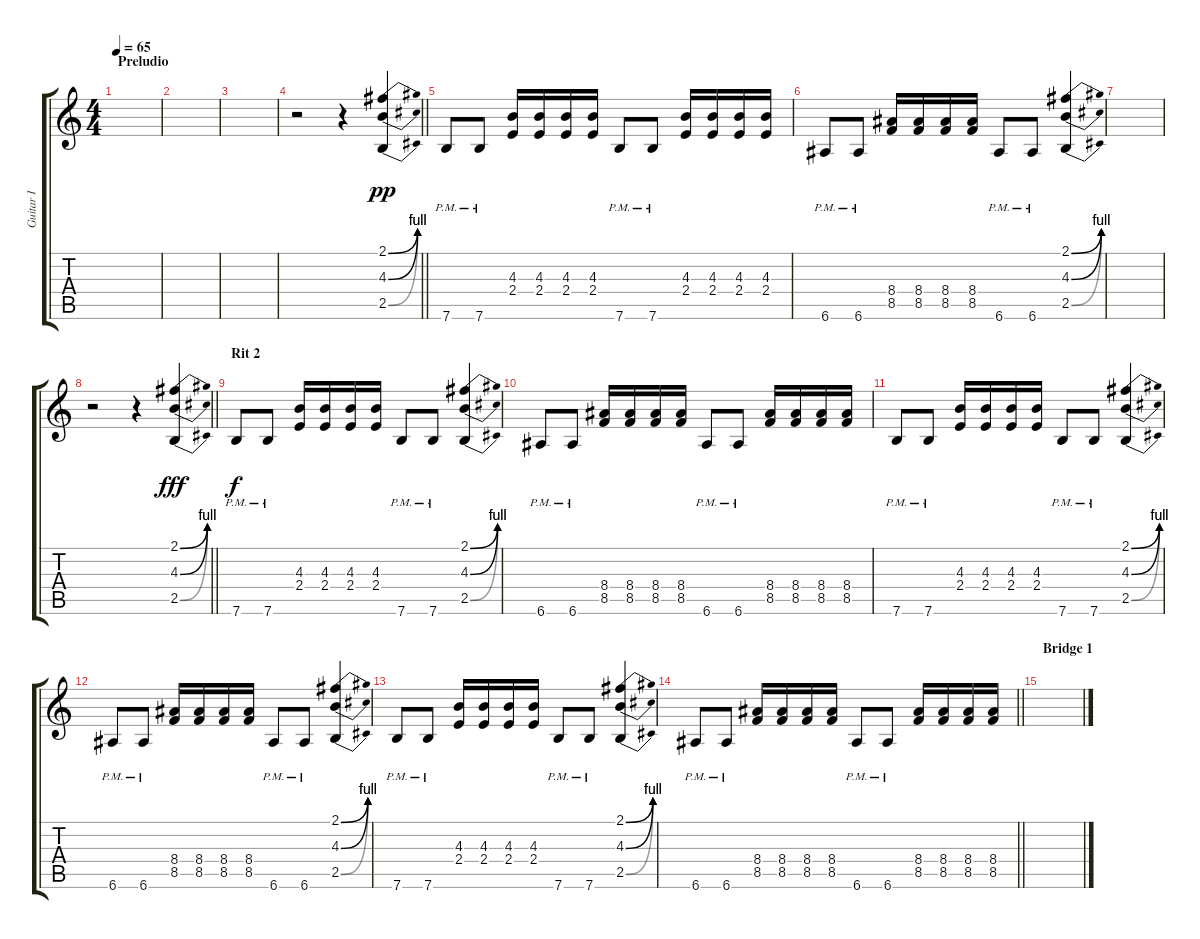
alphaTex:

\track ("Guitar I" "Guitar I") {instrument overdrivenguitar}
\staff {score tabs}
\tuning (E4 B3 G3 D3 A2 E2) {hide}
\ts (4 4)
\section ("" "Preludio")
\tempo 65
\clef g2
\ks c
|
|
|
\barLineRight lightlight
r.2 r.4 (2.1{be (bend 0 0 60 4)} 4.3{be (bend 0 0 60 4)} 2.5{be (bend 0 0 60 4)}).4{dy pp} |
7.6{pm}.8 7.6{pm}.8 (4.3 2.4).16 (4.3 2.4).16 (4.3 2.4).16 (4.3 2.4).16 7.6{pm}.8 7.6{pm}.8 (4.3 2.4).16 (4.3 2.4).16 (4.3 2.4).16 (4.3 2.4).16 |
6.6{pm}.8 6.6{pm}.8 (8.4 8.5).16 (8.4 8.5).16 (8.4 8.5).16 (8.4 8.5).16 6.6{pm}.8 6.6{pm}.8 (2.1{be (bend 0 0 60 4)} 4.3{be (bend 0 0 60 4)} 2.5{be (bend 0 0 60 4)}).4 |
|
\barLineRight lightlight
r.2 r.4 (2.1{be (bend 0 0 60 4)} 4.3{be (bend 0 0 60 4)} 2.5{be (bend 0 0 60 4)}).4{dy fff} |
\section ("" "Rit 2")
7.6{pm}.8{dy f} 7.6{pm}.8 (4.3 2.4).16 (4.3 2.4).16 (4.3 2.4).16 (4.3 2.4).16 7.6{pm}.8 7.6{pm}.8 (2.1{be (bend 0 0 60 4)} 4.3{be (bend 0 0 60 4)} 2.5{be (bend 0 0 60 4)}).4 |
6.6{pm}.8 6.6{pm}.8 (8.4 8.5).16 (8.4 8.5).16 (8.4 8.5).16 (8.4 8.5).16 6.6{pm}.8 6.6{pm}.8 (8.4 8.5).16 (8.4 8.5).16 (8.4 8.5).16 (8.4 8.5).16 |
7.6{pm}.8 7.6{pm}.8 (4.3 2.4).16 (4.3 2.4).16 (4.3 2.4).16 (4.3 2.4).16 7.6{pm}.8 7.6{pm}.8 (2.1{be (bend 0 0 60 4)} 4.3{be (bend 0 0 60 4)} 2.5{be (bend 0 0 60 4)}).4 |
6.6{pm}.8 6.6{pm}.8 (8.4 8.5).16 (8.4 8.5).16 (8.4 8.5).16 (8.4 8.5).16 6.6{pm}.8 6.6{pm}.8 (2.1{be (bend 0 0 60 4)} 4.3{be (bend 0 0 60 4)} 2.5{be (bend 0 0 60 4)}).4 |
7.6{pm}.8 7.6{pm}.8 (4.3 2.4).16 (4.3 2.4).16 (4.3 2.4).16 (4.3 2.4).16 7.6{pm}.8 7.6{pm}.8 (2.1{be (bend 0 0 60 4)} 4.3{be (bend 0 0 60 4)} 2.5{be (bend 0 0 60 4)}).4 |
\barLineRight lightlight
6.6{pm}.8 6.6{pm}.8 (8.4 8.5).16 (8.4 8.5).16 (8.4 8.5).16 (8.4 8.5).16 6.6{pm}.8 6.6{pm}.8 (8.4 8.5).16 (8.4 8.5).16 (8.4 8.5).16 (8.4 8.5).16 |
\section ("" "Bridge 1")
